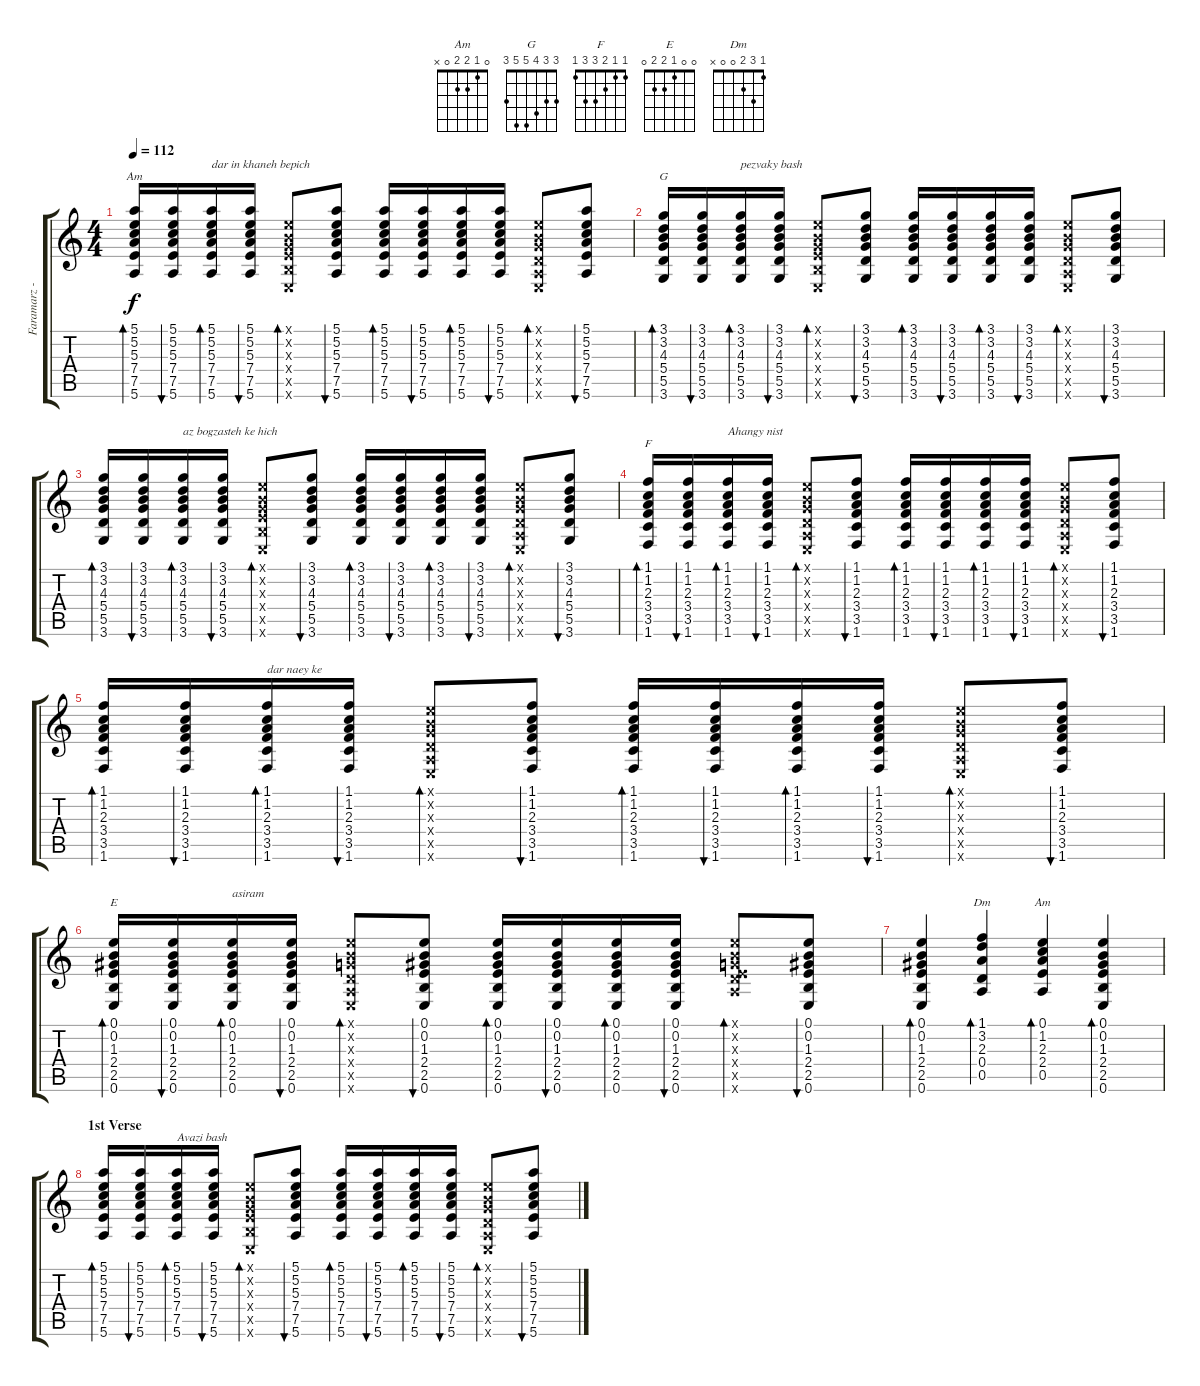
\track ("Faramarz - Guitar Rythm" "Faramarz -") {instrument acousticguitarnylon}
\staff {score tabs}
\tuning (E4 B3 G3 D3 A2 E2) {hide}
\chord ("Am" 5 5 5 7 7 5) {firstfret 5}
\chord ("G" 3 3 4 5 5 3)
\chord ("F" 1 1 2 3 3 1)
\chord ("E" 0 0 1 2 2 0)
\chord ("Dm" 1 3 2 0 0 x)
\chord ("Am" 0 1 2 2 0 x)
\ts (4 4)
\tempo 112
\clef g2
\ks c
(5.1 5.2 5.3 7.4 7.5 5.6).16{bd 30 ch "Am" dy f} (5.1 5.2 5.3 7.4 7.5 5.6).16{bu 30} (5.1 5.2 5.3 7.4 7.5 5.6).16{bd 30 txt "dar in khaneh bepich"} (5.1 5.2 5.3 7.4 7.5 5.6).16{bu 30} (0.1{x} 0.2{x} 0.3{x} 2.4{x} 2.5{x} 0.6{x}).8{bd 30} (5.1 5.2 5.3 7.4 7.5 5.6).8{bu 30} (5.1 5.2 5.3 7.4 7.5 5.6).16{bd 30} (5.1 5.2 5.3 7.4 7.5 5.6).16{bu 30} (5.1 5.2 5.3 7.4 7.5 5.6).16{bd 30} (5.1 5.2 5.3 7.4 7.5 5.6).16{bu 30} (0.1{x} 0.2{x} 0.3{x} 0.4{x} 0.5{x} 0.6{x}).8{bd 30} (5.1 5.2 5.3 7.4 7.5 5.6).8{bu 30} |
(3.1 3.2 4.3 5.4 5.5 3.6).16{bd 30 ch "G"} (3.1 3.2 4.3 5.4 5.5 3.6).16{bu 30} (3.1 3.2 4.3 5.4 5.5 3.6).16{bd 30 txt "pezvaky bash"} (3.1 3.2 4.3 5.4 5.5 3.6).16{bu 30} (0.1{x} 0.2{x} 0.3{x} 2.4{x} 2.5{x} 0.6{x}).8{bd 30} (3.1 3.2 4.3 5.4 5.5 3.6).8{bu 30} (3.1 3.2 4.3 5.4 5.5 3.6).16{bd 30} (3.1 3.2 4.3 5.4 5.5 3.6).16{bu 30} (3.1 3.2 4.3 5.4 5.5 3.6).16{bd 30} (3.1 3.2 4.3 5.4 5.5 3.6).16{bu 30} (0.1{x} 0.2{x} 0.3{x} 0.4{x} 0.5{x} 0.6{x}).8{bd 30} (3.1 3.2 4.3 5.4 5.5 3.6).8{bu 30} |
(3.1 3.2 4.3 5.4 5.5 3.6).16{bd 30} (3.1 3.2 4.3 5.4 5.5 3.6).16{bu 30} (3.1 3.2 4.3 5.4 5.5 3.6).16{bd 30 txt "az bogzasteh ke hich"} (3.1 3.2 4.3 5.4 5.5 3.6).16{bu 30} (0.1{x} 0.2{x} 0.3{x} 2.4{x} 2.5{x} 0.6{x}).8{bd 30} (3.1 3.2 4.3 5.4 5.5 3.6).8{bu 30} (3.1 3.2 4.3 5.4 5.5 3.6).16{bd 30} (3.1 3.2 4.3 5.4 5.5 3.6).16{bu 30} (3.1 3.2 4.3 5.4 5.5 3.6).16{bd 30} (3.1 3.2 4.3 5.4 5.5 3.6).16{bu 30} (0.1{x} 0.2{x} 0.3{x} 0.4{x} 0.5{x} 0.6{x}).8{bd 30} (3.1 3.2 4.3 5.4 5.5 3.6).8{bu 30} |
(1.1 1.2 2.3 3.4 3.5 1.6).16{bd 30 ch "F"} (1.1 1.2 2.3 3.4 3.5 1.6).16{bu 30} (1.1 1.2 2.3 3.4 3.5 1.6).16{bd 30 txt "Ahangy nist"} (1.1 1.2 2.3 3.4 3.5 1.6).16{bu 30} (0.1{x} 0.2{x} 0.3{x} 0.4{x} 0.5{x} 0.6{x}).8{bd 30} (1.1 1.2 2.3 3.4 3.5 1.6).8{bu 30} (1.1 1.2 2.3 3.4 3.5 1.6).16{bd 30} (1.1 1.2 2.3 3.4 3.5 1.6).16{bu 30} (1.1 1.2 2.3 3.4 3.5 1.6).16{bd 30} (1.1 1.2 2.3 3.4 3.5 1.6).16{bu 30} (0.1{x} 0.2{x} 0.3{x} 0.4{x} 0.5{x} 0.6{x}).8{bd 30} (1.1 1.2 2.3 3.4 3.5 1.6).8{bu 30} |
(1.1 1.2 2.3 3.4 3.5 1.6).16{bd 30} (1.1 1.2 2.3 3.4 3.5 1.6).16{bu 30} (1.1 1.2 2.3 3.4 3.5 1.6).16{bd 30 txt "dar naey ke"} (1.1 1.2 2.3 3.4 3.5 1.6).16{bu 30} (0.1{x} 0.2{x} 0.3{x} 0.4{x} 0.5{x} 0.6{x}).8{bd 30} (1.1 1.2 2.3 3.4 3.5 1.6).8{bu 30} (1.1 1.2 2.3 3.4 3.5 1.6).16{bd 30} (1.1 1.2 2.3 3.4 3.5 1.6).16{bu 30} (1.1 1.2 2.3 3.4 3.5 1.6).16{bd 30} (1.1 1.2 2.3 3.4 3.5 1.6).16{bu 30} (0.1{x} 0.2{x} 0.3{x} 0.4{x} 0.5{x} 0.6{x}).8{bd 30} (1.1 1.2 2.3 3.4 3.5 1.6).8{bu 30} |
(0.1 0.2 1.3 2.4 2.5 0.6).16{bd 30 ch "E"} (0.1 0.2 1.3 2.4 2.5 0.6).16{bu 30} (0.1 0.2 1.3 2.4 2.5 0.6).16{bd 30 txt "asiram"} (0.1 0.2 1.3 2.4 2.5 0.6).16{bu 30} (0.1{x} 0.2{x} 0.3{x} 0.4{x} 0.5{x} 0.6{x}).8{bd 30} (0.1 0.2 1.3 2.4 2.5 0.6).8{bu 30} (0.1 0.2 1.3 2.4 2.5 0.6).16{bd 30} (0.1 0.2 1.3 2.4 2.5 0.6).16{bu 30} (0.1 0.2 1.3 2.4 2.5 0.6).16{bd 30} (0.1 0.2 1.3 2.4 2.5 0.6).16{bu 30} (0.1{x} 0.2{x} 0.3{x} 0.4{x} 0.5{x} 12.6{x}).8{bd 30} (0.1 0.2 1.3 2.4 2.5 0.6).8{bu 30} |
(0.1 0.2 1.3 2.4 2.5 0.6).4{bd 120} (1.1 3.2 2.3 0.4 0.5).4{bd 120 ch "Dm"} (0.1 1.2 2.3 2.4 0.5).4{bd 120 ch "Am"} (0.1 0.2 1.3 2.4 2.5 0.6).4{bd 120} |
\section ("" "1st Verse")
(5.1 5.2 5.3 7.4 7.5 5.6).16{bd 30} (5.1 5.2 5.3 7.4 7.5 5.6).16{bu 30} (5.1 5.2 5.3 7.4 7.5 5.6).16{bd 30 txt "Avazi bash"} (5.1 5.2 5.3 7.4 7.5 5.6).16{bu 30} (0.1{x} 0.2{x} 0.3{x} 2.4{x} 2.5{x} 0.6{x}).8{bd 30} (5.1 5.2 5.3 7.4 7.5 5.6).8{bu 30} (5.1 5.2 5.3 7.4 7.5 5.6).16{bd 30} (5.1 5.2 5.3 7.4 7.5 5.6).16{bu 30} (5.1 5.2 5.3 7.4 7.5 5.6).16{bd 30} (5.1 5.2 5.3 7.4 7.5 5.6).16{bu 30} (0.1{x} 0.2{x} 0.3{x} 0.4{x} 0.5{x} 0.6{x}).8{bd 30} (5.1 5.2 5.3 7.4 7.5 5.6).8{bu 30}
